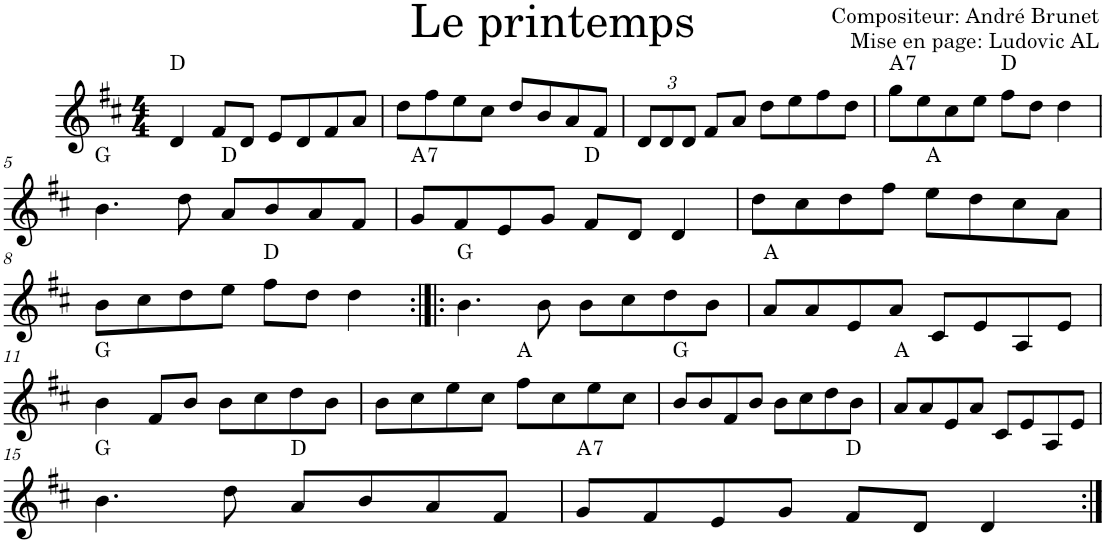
**kern	**harte
*part1	*part1
*staff1	*
*I"Violon	*
*I'Vln.	*
*clefG2	*
*k[f#c#]	*
*M4/4	*
=1	=1
4d/	D:maj
8f#/L	.
8d/J	.
8e/L	.
8d/	.
8f#/	.
8a/J	.
=2	=2
8dd\L	.
8ff#\	.
8ee\	.
8cc#\J	.
8dd/L	.
8b/	.
8a/	.
8f#/J	.
=3	=3
*Xbrackettup	*
12d/L	.
12d/	.
12d/J	.
8f#/L	.
8a/J	.
8dd\L	.
8ee\	.
8ff#\	.
8dd\J	.
=4	=4
!	!LO:H:kt=7
8gg\L	A:7
8ee\	.
8cc#\	.
8ee\J	.
8ff#\L	D:maj
8dd\J	.
4dd\	.
!!LO:LB:g=z
=5	=5
4.b\	G:maj
8dd\	.
8a/L	D:maj
8b/	.
8a/	.
8f#/J	.
=6	=6
!	!LO:H:kt=7
8g/L	A:7
8f#/	.
8e/	.
8g/J	.
8f#/L	D:maj
8d/J	.
4d/	.
=7	=7
8dd\L	.
8cc#\	.
8dd\	.
8ff#\J	.
8ee\L	A:maj
8dd\	.
8cc#\	.
8a\J	.
!!LO:LB:g=z
=8	=8
8b\L	.
8cc#\	.
8dd\	.
8ee\J	.
8ff#\L	D:maj
8dd\J	.
4dd\	.
=9:|!|:	=9:|!|:
4.b\	G:maj
8b\	.
8b\L	.
8cc#\	.
8dd\	.
8b\J	.
=10	=10
8a/L	A:maj
8a/	.
8e/	.
8a/J	.
8c#/L	.
8e/	.
8A/	.
8e/J	.
!!LO:LB:g=z
=11	=11
4b\	G:maj
8f#/L	.
8b/J	.
8b\L	.
8cc#\	.
8dd\	.
8b\J	.
=12	=12
8b\L	.
8cc#\	.
8ee\	.
8cc#\J	.
8ff#\L	A:maj
8cc#\	.
8ee\	.
8cc#\J	.
=13	=13
8b/L	G:maj
8b/	.
8f#/	.
8b/J	.
8b\L	.
8cc#\	.
8dd\	.
8b\J	.
=14	=14
8a/L	A:maj
8a/	.
8e/	.
8a/J	.
8c#/L	.
8e/	.
8A/	.
8e/J	.
!!LO:LB:g=z
=15	=15
4.b\	G:maj
8dd\	.
8a/L	D:maj
8b/	.
8a/	.
8f#/J	.
=16	=16
!	!LO:H:kt=7
8g/L	A:7
8f#/	.
8e/	.
8g/J	.
8f#/L	D:maj
8d/J	.
4d/	.
=:|!	=:|!
*-	*-
